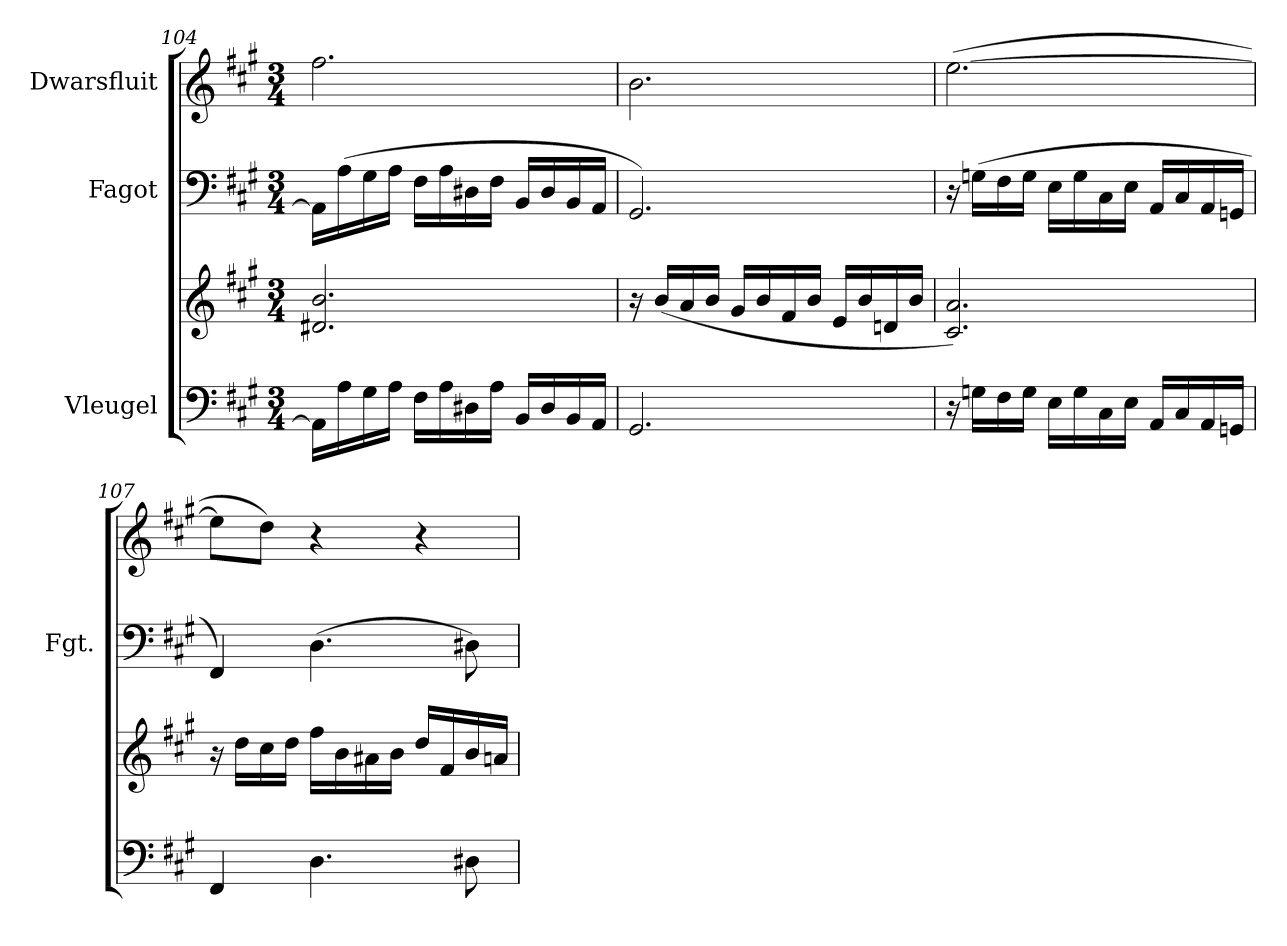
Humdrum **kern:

**kern	**kern	**kern	**kern
*part3	*part3	*part2	*part1
*staff4	*staff3	*staff2	*staff1
*I"Vleugel	*	*I"Fagot	*I"Dwarsfluit
*	*	*I'Fgt.	*
*clefF4	*clefG2	*clefF4	*clefG2
*k[f#c#g#]	*k[f#c#g#]	*k[f#c#g#]	*k[f#c#g#]
*M3/4	*M3/4	*M3/4	*M3/4
=104	=104	=104	=104
16AA\LL]	2.d#X/ 2.b/	16AA\LL]	2.ff#\
16A\	.	(16A\	.
16G#\	.	16G#\	.
16A\JJ	.	16A\JJ	.
16F#\LL	.	16F#\LL	.
16A\	.	16A\	.
16D#X\	.	16D#X\	.
16A\JJ	.	16F#\JJ	.
16BB/LL	.	16BB/LL	.
16D#/	.	16D#/	.
16BB/	.	16BB/	.
16AA/JJ	.	16AA/JJ	.
=105	=105	=105	=105
2.GG#/	16r	2.GG#/)	2.b\
.	(16b/LL	.	.
.	16a/	.	.
.	16b/JJ	.	.
.	16g#/LL	.	.
.	16b/	.	.
.	16f#/	.	.
.	16b/JJ	.	.
.	16e/LL	.	.
.	16b/	.	.
.	16dn/	.	.
.	16b/JJ	.	.
=106	=106	=106	=106
16r	2.c#/ 2.a/)	16r	([2.ee\
16Gn\LL	.	(16Gn\LL	.
16F#\	.	16F#\	.
16G\JJ	.	16G\JJ	.
16E\LL	.	16E\LL	.
16G\	.	16G\	.
16C#\	.	16C#\	.
16E\JJ	.	16E\JJ	.
16AA/LL	.	16AA/LL	.
16C#/	.	16C#/	.
16AA/	.	16AA/	.
16GGn/JJ	.	16GGn/JJ	.
!!LO:LB:g=z
=107	=107	=107	=107
4FF#/	16r	4FF#/)	8ee\L]
.	16dd\LL	.	.
.	16cc#\	.	8dd\J)
.	16dd\JJ	.	.
4.D\	16ff#\LL	(4.D\	4r
.	16b\	.	.
.	16a#X\	.	.
.	16b\JJ	.	.
.	16dd/LL	.	4r
.	16f#/	.	.
8D#X\	16b/	8D#X\)	.
.	16an/JJ	.	.
=	=	=	=
*-	*-	*-	*-
